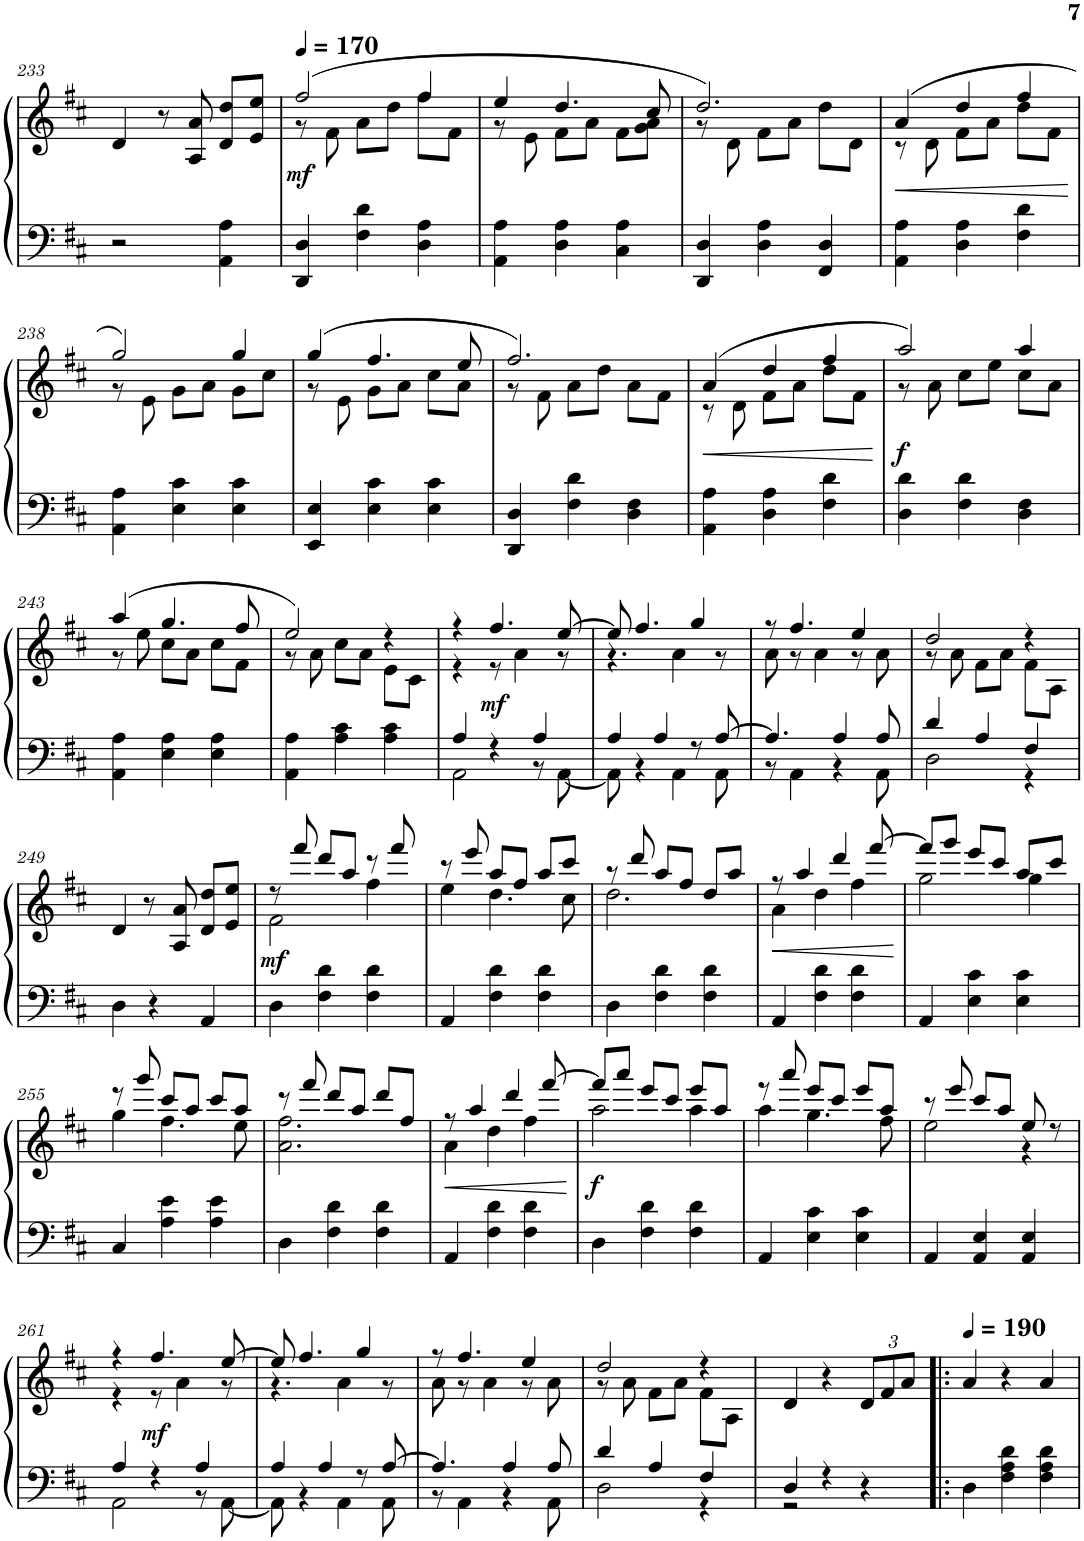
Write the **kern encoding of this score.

**kern	**kern	**dynam
*part1	*part1	*part1
*staff2	*staff1	*staff1/2
*I"Piano	*	*
*I'Pno.	*	*
!!LO:PB:g=z
*clefF4	*clefG2	*
*k[f#c#]	*k[f#c#]	*
*M3/4	*M3/4	*
=233	=233	=233
2r	4d/	.
.	8r	.
.	8A/ 8a/	.
4AA\ 4A\	8d/ 8dd/L	.
.	8e/ 8ee/J	.
=234	=234	=234
*	*MM170	*
*	*^	*
!	!	!	!LO:DY:b
4DD/ 4D/	(2ff#/	8r	mf
.	.	8f#\	.
4F#\ 4d\	.	8a\L	.
.	.	8dd\J	.
4D\ 4A\	4ff#/	8ff#\L	.
.	.	8f#\J	.
=235	=235	=235	=235
4AA\ 4A\	4ee/	8r	.
.	.	8e\	.
4D\ 4A\	4.dd/	8f#\L	.
.	.	8a\J	.
4C#\ 4A\	.	8f#\L	.
.	8cc#/	8g\ 8a\J	.
=236	=236	=236	=236
4DD/ 4D/	2.dd/)	8r	.
.	.	8d\	.
4D\ 4A\	.	8f#\L	.
.	.	8a\J	.
4FF#/ 4D/	.	8dd\L	.
.	.	8d\J	.
=237	=237	=237	=237
!	!	!	!LO:HP:b
4AA\ 4A\	(4a/	8r	<
.	.	8d\	.
4D\ 4A\	4dd/	8f#\L	.
.	.	8a\J	.
4F#\ 4d\	4ff#/	8dd\L	.
.	.	8f#\J	.
*	*v	*v	*
.	.	[
!!LO:LB:g=z
=238	=238	=238
*	*^	*
4AA\ 4A\	2gg/)	8r	.
.	.	8e\	.
4E\ 4c#\	.	8g\L	.
.	.	8a\J	.
4E\ 4c#\	4gg/	8g\L	.
.	.	8cc#\J	.
=239	=239	=239	=239
4EE/ 4E/	(4gg/	8r	.
.	.	8e\	.
4E\ 4c#\	4.ff#/	8g\L	.
.	.	8a\J	.
4E\ 4c#\	.	8cc#\L	.
.	8ee/	8a\J	.
=240	=240	=240	=240
4DD/ 4D/	2.ff#/)	8r	.
.	.	8f#\	.
4F#\ 4d\	.	8a\L	.
.	.	8dd\J	.
4D\ 4F#\	.	8a\L	.
.	.	8f#\J	.
=241	=241	=241	=241
!	!	!	!LO:HP:b
4AA\ 4A\	(4a/	8r	<
.	.	8d\	.
4D\ 4A\	4dd/	8f#\L	.
.	.	8a\J	.
4F#\ 4d\	4ff#/	8dd\L	.
.	.	8f#\J	.
*	*v	*v	*
.	.	[
=242	=242	=242
*	*^	*
!	!	!	!LO:DY:b
4D\ 4d\	2aa/)	8r	f
.	.	8a\	.
4F#\ 4d\	.	8cc#\L	.
.	.	8ee\J	.
4D\ 4F#\	4aa/	8cc#\L	.
.	.	8a\J	.
!!LO:LB:g=z	!!
=243	=243	=243	=243
4AA\ 4A\	(4aa/	8r	.
.	.	8ee\	.
4E\ 4A\	4.gg/	8cc#\L	.
.	.	8a\J	.
4E\ 4A\	.	8cc#\L	.
.	8ff#/	8f#\J	.
=244	=244	=244	=244
4AA\ 4A\	2ee/)	8r	.
.	.	8a\	.
4A\ 4c#\	.	8cc#\L	.
.	.	8a\J	.
4A\ 4c#\	4r	8e\L	.
.	.	8c#\J	.
=245	=245	=245	=245
*^	*	*	*
4A/	2AA\	4r	4r	.
!	!	!	!	!LO:DY:b
4r	.	4.ff#/	8r	mf
.	.	.	4a\	.
4A/	8r	.	.	.
.	[8AA\	[8ee/	8r	.
=246	=246	=246	=246	=246
4A/	8AA\]	8ee/]	4.r	.
.	4r	4.ff#/	.	.
4A/	.	.	.	.
.	4AA\	.	4a\	.
8r	.	4gg/	.	.
[8A/	8AA\	.	8r	.
=247	=247	=247	=247	=247
4.A/]	8r	8r	8a\	.
.	4AA\	4.ff#/	8r	.
.	.	.	4a\	.
4A/	4r	.	.	.
.	.	4ee/	8r	.
8A/	8AA\	.	8a\	.
=248	=248	=248	=248	=248
4d/	2D\	2dd/	8r	.
.	.	.	8a\	.
4A/	.	.	8f#\L	.
.	.	.	8a\J	.
4F#/	4r	4r	8f#\L	.
.	.	.	8A\J	.
*v	*v	*	*	*
*	*v	*v	*
!!LO:LB:g=z
=249	=249	=249
4D\	4d/	.
4r	8r	.
.	8A/ 8a/	.
4AA/	8d/ 8dd/L	.
.	8e/ 8ee/J	.
=250	=250	=250
*	*^	*
!	!	!	!LO:DY:b
4D\	8r	2f#\	mf
.	8fff#/	.	.
4F#\ 4d\	8ddd/L	.	.
.	8aa/J	.	.
4F#\ 4d\	8r	4ff#\	.
.	8fff#/	.	.
=251	=251	=251	=251
4AA/	8r	4ee\	.
.	8eee/	.	.
4F#\ 4d\	8aa/L	4.dd\	.
.	8ff#/J	.	.
4F#\ 4d\	8aa/L	.	.
.	8ccc#/J	8cc#\	.
=252	=252	=252	=252
4D\	8r	2.dd\	.
.	8ddd/	.	.
4F#\ 4d\	8aa/L	.	.
.	8ff#/J	.	.
4F#\ 4d\	8dd/L	.	.
.	8aa/J	.	.
=253	=253	=253	=253
!	!	!	!LO:HP:b
4AA/	8r	4a\	<
.	4aa/	.	.
4F#\ 4d\	.	4dd\	.
.	4ddd/	.	.
4F#\ 4d\	.	4ff#\	.
.	[8fff#/	.	.
*	*v	*v	*
.	.	[
=254	=254	=254
*	*^	*
4AA/	8fff#/L]	2gg\	.
.	8ggg/J	.	.
4E\ 4c#\	8eee/L	.	.
.	8ccc#/J	.	.
4E\ 4c#\	8aa/L	4gg\	.
.	8ccc#/J	.	.
!!LO:LB:g=z	!!
=255	=255	=255	=255
4C#/	8r	4gg\	.
.	8ggg/	.	.
4A\ 4e\	8ccc#/L	4.ff#\	.
.	8aa/J	.	.
4A\ 4e\	8ccc#/L	.	.
.	8aa/J	8ee\	.
=256	=256	=256	=256
4D\	8r	2.a\ 2.ff#\	.
.	8fff#/	.	.
4F#\ 4d\	8ddd/L	.	.
.	8aa/J	.	.
4F#\ 4d\	8ddd/L	.	.
.	8ff#/J	.	.
=257	=257	=257	=257
!	!	!	!LO:HP:b
4AA/	8r	4a\	<
.	4aa/	.	.
4F#\ 4d\	.	4dd\	.
.	4ddd/	.	.
4F#\ 4d\	.	4ff#\	.
.	[8fff#/	.	.
*	*v	*v	*
.	.	[
=258	=258	=258
*	*^	*
!	!	!	!LO:DY:b
4D\	8fff#/L]	2aa\	f
.	8aaa/J	.	.
4F#\ 4d\	8eee/L	.	.
.	8ccc#/J	.	.
4F#\ 4d\	8eee/L	4aa\	.
.	8aa/J	.	.
=259	=259	=259	=259
4AA/	8r	4aa\	.
.	8aaa/	.	.
4E\ 4c#\	8eee/L	4.gg\	.
.	8ccc#/J	.	.
4E\ 4c#\	8eee/L	.	.
.	8aa/J	8ff#\	.
=260	=260	=260	=260
4AA/	8r	2ee\	.
.	8eee/	.	.
4AA/ 4E/	8ccc#/L	.	.
.	8aa/J	.	.
4AA/ 4E/	8ee/	4r	.
.	8r	.	.
!!LO:LB:g=z	!!
=261	=261	=261	=261
*^	*	*	*
4A/	2AA\	4r	4r	.
!	!	!	!	!LO:DY:b
4r	.	4.ff#/	8r	mf
.	.	.	4a\	.
4A/	8r	.	.	.
.	[8AA\	[8ee/	8r	.
=262	=262	=262	=262	=262
4A/	8AA\]	8ee/]	4.r	.
.	4r	4.ff#/	.	.
4A/	.	.	.	.
.	4AA\	.	4a\	.
8r	.	4gg/	.	.
[8A/	8AA\	.	8r	.
=263	=263	=263	=263	=263
4.A/]	8r	8r	8a\	.
.	4AA\	4.ff#/	8r	.
.	.	.	4a\	.
4A/	4r	.	.	.
.	.	4ee/	8r	.
8A/	8AA\	.	8a\	.
=264	=264	=264	=264	=264
4d/	2D\	2dd/	8r	.
.	.	.	8a\	.
4A/	.	.	8f#\L	.
.	.	.	8a\J	.
4F#/	4r	4r	8f#\L	.
.	.	.	8A\J	.
*	*	*v	*v	*
=265	=265	=265	=265
4D/	2r	4d/	.
4r	.	4r	.
*	*	*Xbrackettup	*
4r	4ryy	12d/L	.
.	.	12f#/	.
.	.	12a/J	.
*v	*v	*	*
=266!|:	=266!|:	=266!|:
*	*MM190	*
4D\	4a/	.
4F#\ 4A\ 4d\	4r	.
4F#\ 4A\ 4d\	4a/	.
=	=	=
*-	*-	*-
